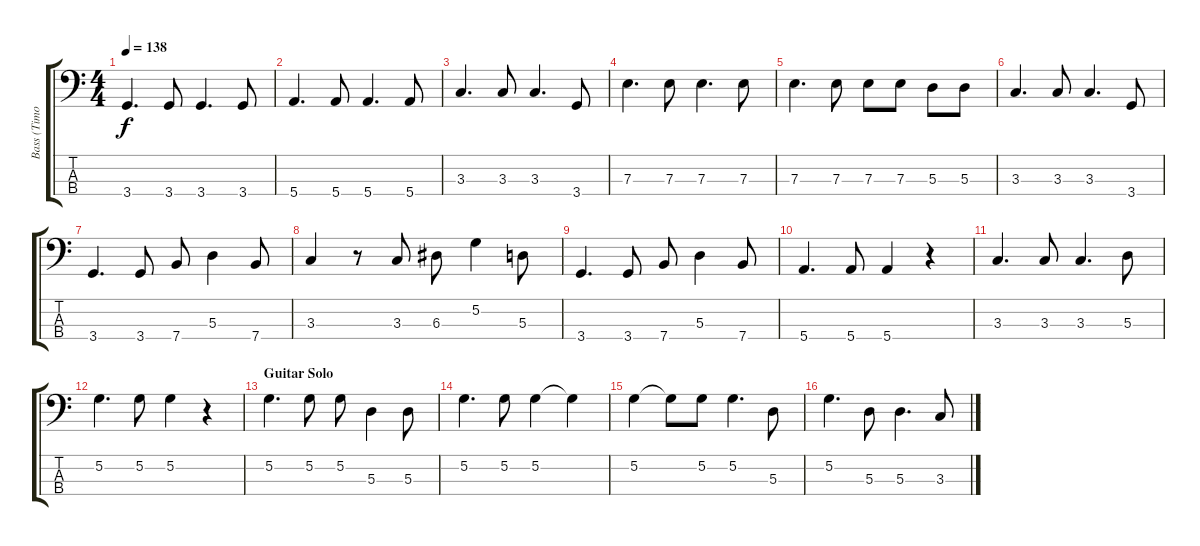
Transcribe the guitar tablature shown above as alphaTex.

\track ("Bass (Timothy B. Schmidt)" "Bass (Timo") {instrument electricbassfinger}
\staff {score tabs}
\tuning (G2 D2 A1 E1) {hide}
\ts (4 4)
\tempo 138
\clef f4
\ks c
3.4.4{d dy f} 3.4.8 3.4.4{d} 3.4.8 |
5.4.4{d} 5.4.8 5.4.4{d} 5.4.8 |
3.3.4{d} 3.3.8 3.3.4{d} 3.4.8 |
7.3.4{d} 7.3.8 7.3.4{d} 7.3.8 |
7.3.4{d} 7.3.8 7.3.8 7.3.8 5.3.8 5.3.8 |
3.3.4{d} 3.3.8 3.3.4{d} 3.4.8 |
3.4.4{d} 3.4.8 7.4.8 5.3.4 7.4.8 |
3.3.4 r.8 3.3.8 6.3.8 5.2.4 5.3.8 |
3.4.4{d} 3.4.8 7.4.8 5.3.4 7.4.8 |
5.4.4{d} 5.4.8 5.4.4 r.4 |
3.3.4{d} 3.3.8 3.3.4{d} 5.3.8 |
5.2.4{d} 5.2.8 5.2.4 r.4 |
\section ("" "Guitar Solo")
5.2.4{d} 5.2.8 5.2.8 5.3.4 5.3.8 |
5.2.4{d} 5.2.8 5.2.4 5.2{t}.4 |
5.2.4 5.2{t}.8 5.2.8 5.2.4{d} 5.3.8 |
5.2.4{d} 5.3.8 5.3.4{d} 3.3.8
